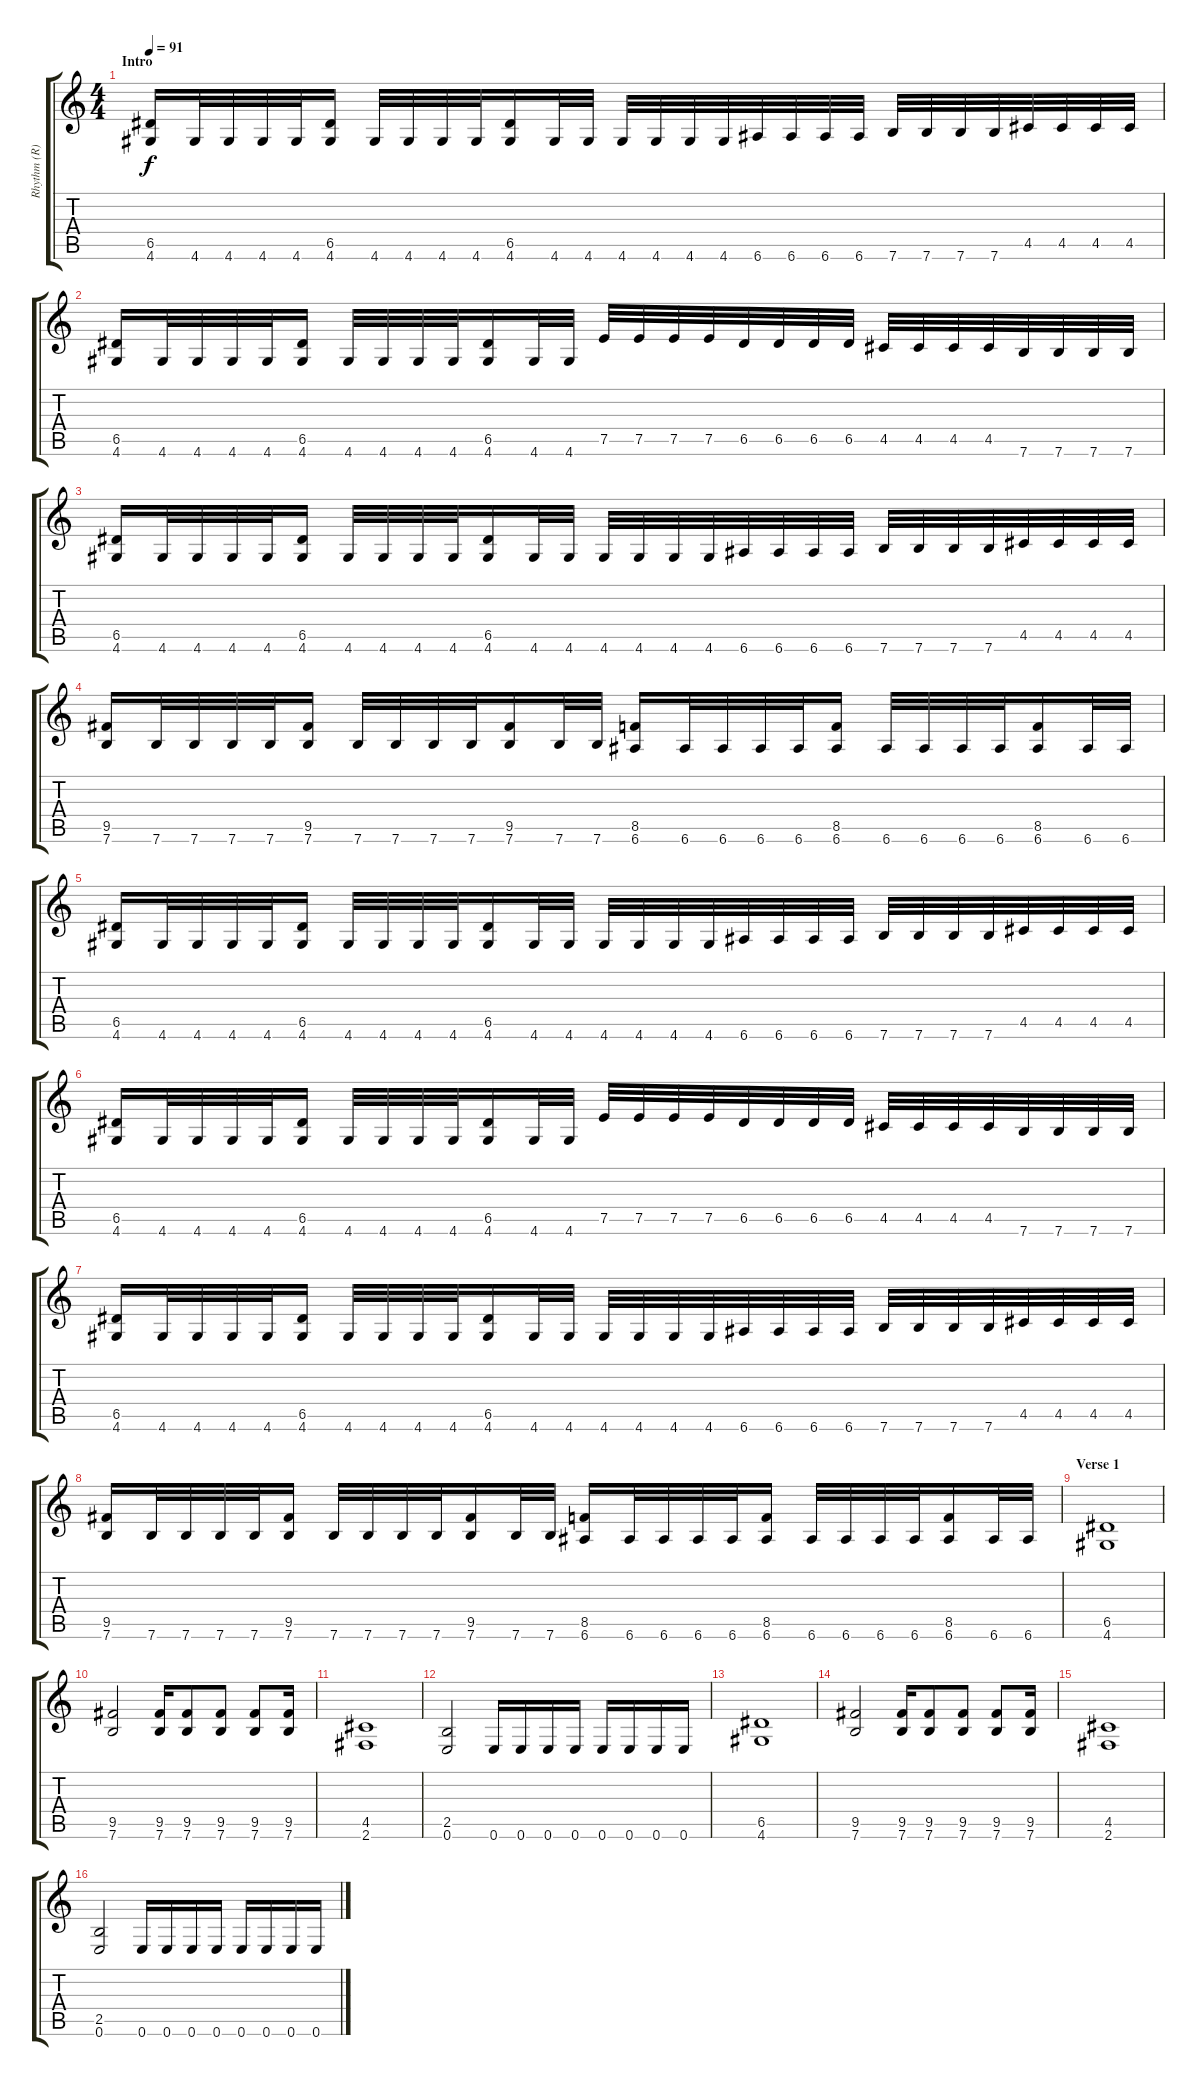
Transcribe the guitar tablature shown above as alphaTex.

\track ("Rhythm (R)" "Rhythm (R)") {instrument distortionguitar}
\staff {score tabs}
\tuning (E4 B3 G3 D3 A2 E2) {hide}
\ts (4 4)
\section ("" "Intro")
\tempo 91
\clef g2
\ks c
(6.5 4.6).16{dy f instrument distortionguitar} 4.6.32 4.6.32 4.6.32 4.6.32 (6.5 4.6).16 4.6.32 4.6.32 4.6.32 4.6.32 (6.5 4.6).16 4.6.32 4.6.32 4.6.32 4.6.32 4.6.32 4.6.32 6.6.32 6.6.32 6.6.32 6.6.32 7.6.32 7.6.32 7.6.32 7.6.32 4.5.32 4.5.32 4.5.32 4.5.32 |
(6.5 4.6).16 4.6.32 4.6.32 4.6.32 4.6.32 (6.5 4.6).16 4.6.32 4.6.32 4.6.32 4.6.32 (6.5 4.6).16 4.6.32 4.6.32 7.5.32 7.5.32 7.5.32 7.5.32 6.5.32 6.5.32 6.5.32 6.5.32 4.5.32 4.5.32 4.5.32 4.5.32 7.6.32 7.6.32 7.6.32 7.6.32 |
(6.5 4.6).16 4.6.32 4.6.32 4.6.32 4.6.32 (6.5 4.6).16 4.6.32 4.6.32 4.6.32 4.6.32 (6.5 4.6).16 4.6.32 4.6.32 4.6.32 4.6.32 4.6.32 4.6.32 6.6.32 6.6.32 6.6.32 6.6.32 7.6.32 7.6.32 7.6.32 7.6.32 4.5.32 4.5.32 4.5.32 4.5.32 |
(9.5 7.6).16 7.6.32 7.6.32 7.6.32 7.6.32 (9.5 7.6).16 7.6.32 7.6.32 7.6.32 7.6.32 (9.5 7.6).16 7.6.32 7.6.32 (8.5 6.6).16 6.6.32 6.6.32 6.6.32 6.6.32 (8.5 6.6).16 6.6.32 6.6.32 6.6.32 6.6.32 (8.5 6.6).16 6.6.32 6.6.32 |
(6.5 4.6).16 4.6.32 4.6.32 4.6.32 4.6.32 (6.5 4.6).16 4.6.32 4.6.32 4.6.32 4.6.32 (6.5 4.6).16 4.6.32 4.6.32 4.6.32 4.6.32 4.6.32 4.6.32 6.6.32 6.6.32 6.6.32 6.6.32 7.6.32 7.6.32 7.6.32 7.6.32 4.5.32 4.5.32 4.5.32 4.5.32 |
(6.5 4.6).16 4.6.32 4.6.32 4.6.32 4.6.32 (6.5 4.6).16 4.6.32 4.6.32 4.6.32 4.6.32 (6.5 4.6).16 4.6.32 4.6.32 7.5.32 7.5.32 7.5.32 7.5.32 6.5.32 6.5.32 6.5.32 6.5.32 4.5.32 4.5.32 4.5.32 4.5.32 7.6.32 7.6.32 7.6.32 7.6.32 |
(6.5 4.6).16 4.6.32 4.6.32 4.6.32 4.6.32 (6.5 4.6).16 4.6.32 4.6.32 4.6.32 4.6.32 (6.5 4.6).16 4.6.32 4.6.32 4.6.32 4.6.32 4.6.32 4.6.32 6.6.32 6.6.32 6.6.32 6.6.32 7.6.32 7.6.32 7.6.32 7.6.32 4.5.32 4.5.32 4.5.32 4.5.32 |
(9.5 7.6).16 7.6.32 7.6.32 7.6.32 7.6.32 (9.5 7.6).16 7.6.32 7.6.32 7.6.32 7.6.32 (9.5 7.6).16 7.6.32 7.6.32 (8.5 6.6).16 6.6.32 6.6.32 6.6.32 6.6.32 (8.5 6.6).16 6.6.32 6.6.32 6.6.32 6.6.32 (8.5 6.6).16 6.6.32 6.6.32 |
\section ("" "Verse 1")
(6.5 4.6).1 |
(9.5 7.6).2 (9.5 7.6).16 (9.5 7.6).8 (9.5 7.6).8 (9.5 7.6).8 (9.5 7.6).16 |
(4.5 2.6).1 |
(2.5 0.6).2 0.6.16 0.6.16 0.6.16 0.6.16 0.6.16 0.6.16 0.6.16 0.6.16 |
(6.5 4.6).1 |
(9.5 7.6).2 (9.5 7.6).16 (9.5 7.6).8 (9.5 7.6).8 (9.5 7.6).8 (9.5 7.6).16 |
(4.5 2.6).1 |
(2.5 0.6).2 0.6.16 0.6.16 0.6.16 0.6.16 0.6.16 0.6.16 0.6.16 0.6.16
